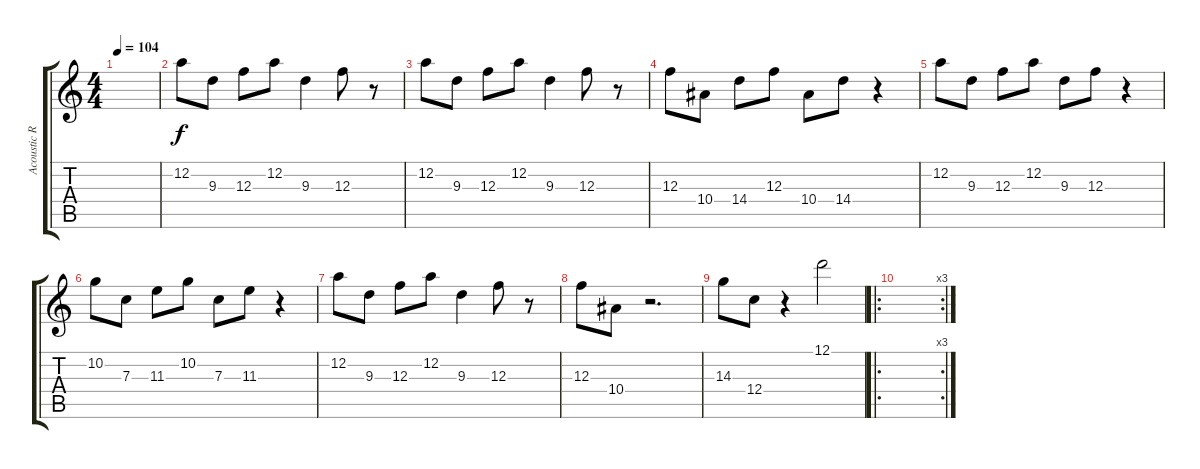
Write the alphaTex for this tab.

\track ("Acoustic Rythm I" "Acoustic R") {instrument acousticguitarnylon}
\staff {score tabs}
\tuning (D4 A3 F3 C3 G2 D2) {hide}
\ts (4 4)
\tempo 104
\clef g2
\ks c
|
12.2.8 9.3.8 12.3.8 12.2.8 9.3.4 12.3.8 r.8 |
12.2.8 9.3.8 12.3.8 12.2.8 9.3.4 12.3.8 r.8 |
12.3.8 10.4.8 14.4.8 12.3.8 10.4.8 14.4.8 r.4 |
12.2.8 9.3.8 12.3.8 12.2.8 9.3.8 12.3.8 r.4 |
10.2.8 7.3.8 11.3.8 10.2.8 7.3.8 11.3.8 r.4 |
12.2.8 9.3.8 12.3.8 12.2.8 9.3.4 12.3.8 r.8 |
12.3.8 10.4.8 r.2{d} |
14.3.8 12.4.8 r.4 12.1.2 |
\ro
\rc 3
